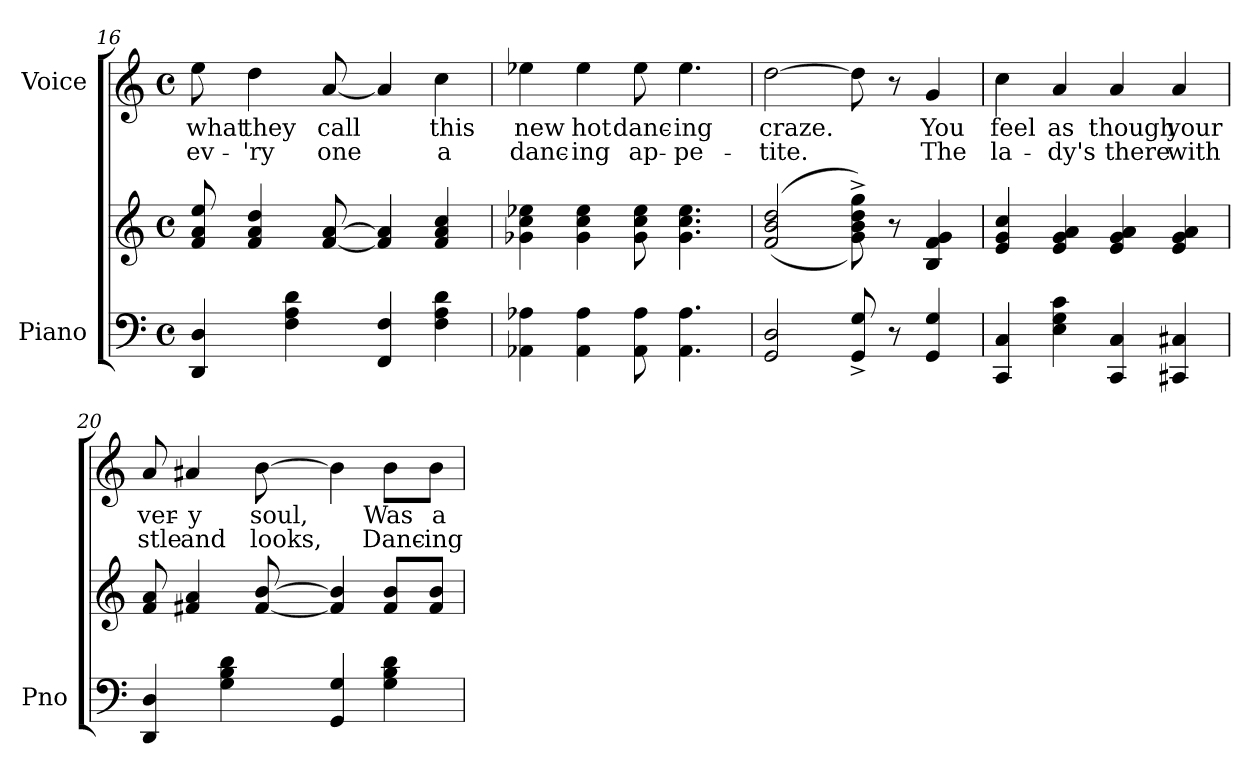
**kern	**kern	**kern	**text	**text
*part2	*part2	*part1	*part1	*part1
*staff3	*staff2	*staff1	*staff1	*staff1
*I"Piano	*	*I"Voice	*	*
*I'Pno	*	*	*	*
*clefF4	*clefG2	*clefG2	*	*
*k[]	*k[]	*k[]	*	*
*M4/4	*M4/4	*M4/4	*	*
*met(c)	*met(c)	*met(c)	*	*
=16	=16	=16	=16	=16
!	!	!	!LO:LY:b	!LO:LY:b
4DD/ 4D/	8f/ 8a/ 8ee/	8ee\	what	ev-
!	!	!	!LO:LY:b	!LO:LY:b
.	4f/ 4a/ 4dd/	4dd\	they	-'ry
4F\ 4A\ 4d\	.	.	.	.
!	!	!	!LO:LY:b	!LO:LY:b
.	[8f/ [8a/	[8a/	call	one
4FF/ 4F/	4f/] 4a/]	4a/]	.	.
!	!	!	!LO:LY:b	!LO:LY:b
4F\ 4A\ 4d\	4f/ 4a/ 4cc/	4cc\	this	a
!!LO:PB:g=z
=17	=17	=17	=17	=17
!	!	!	!LO:LY:b	!LO:LY:b
4AA-X\ 4A-X\	4g-X\ 4cc\ 4ee-X\	4ee-X\	new	danc-
!	!	!	!LO:LY:b	!LO:LY:b
4AA-\ 4A-\	4g-\ 4cc\ 4ee-\	4ee-\	hot	-ing
!	!	!	!LO:LY:b	!LO:LY:b
8AA-\ 8A-\	8g-\ 8cc\ 8ee-\	8ee-\	danc-	ap-
!	!	!	!LO:LY:b	!LO:LY:b
4.AA-\ 4.A-\	4.g-\ 4.cc\ 4.ee-\	4.ee-\	-ing	-pe-
=18	=18	=18	=18	=18
!	!	!	!LO:LY:b	!LO:LY:b
2GG/ 2D/	(<(>2f/ 2b/ 2dd/	[2dd\	craze.	-tite.
8GG/^ 8G/^	8g\^ 8b\^ 8dd\^ 8gg\^))	8dd\]	.	.
8r	8r	8r	.	.
!	!	!	!LO:LY:b	!LO:LY:b
4GG/ 4G/	4B/ 4f/ 4g/	4g/	You	The
=19	=19	=19	=19	=19
!	!	!	!LO:LY:b	!LO:LY:b
4CC/ 4C/	4e/ 4g/ 4cc/	4cc\	feel	la-
!	!	!	!LO:LY:b	!LO:LY:b
4E\ 4G\ 4c\	4e/ 4g/ 4a/	4a/	as	-dy's
!	!	!	!LO:LY:b	!LO:LY:b
4CC/ 4C/	4e/ 4g/ 4a/	4a/	though	there
!	!	!	!LO:LY:b	!LO:LY:b
4CC#X/ 4C#X/	4e/ 4g/ 4a/	4a/	your	with
=20	=20	=20	=20	=20
!	!	!	!LO:LY:b	!LO:LY:b
4DD/ 4D/	8f/ 8a/	8a/	ver-	stle
!	!	!	!LO:LY:b	!LO:LY:b
.	4f#X/ 4a/	4a#X/	-y	and
4G\ 4B\ 4d\	.	.	.	.
!	!	!	!LO:LY:b	!LO:LY:b
.	[8f#/ [8b/	[8b\	soul,	looks,
4GG/ 4G/	4f#/] 4b/]	4b\]	.	.
!	!	!	!LO:LY:b	!LO:LY:b
4G\ 4B\ 4d\	8f#/ 8b/L	8b\L	Was	Danc-
!	!	!	!LO:LY:b	!LO:LY:b
.	8f#/ 8b/J	8b\J	a	-ing
=	=	=	=	=
*-	*-	*-	*-	*-
